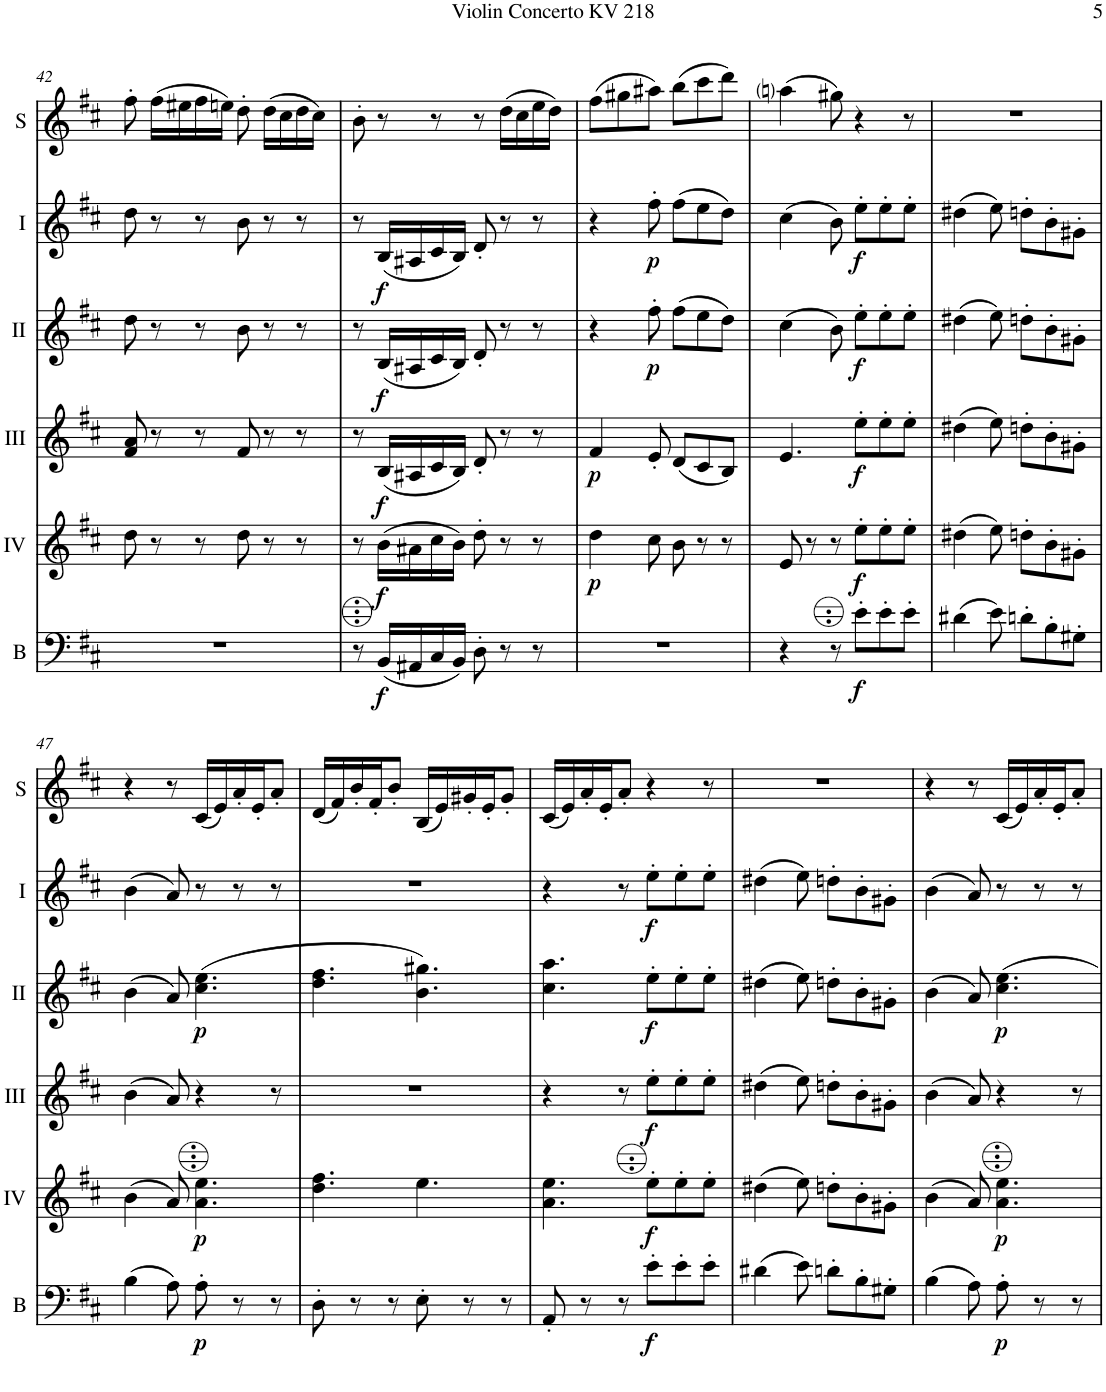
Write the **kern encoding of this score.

**kern	**dynam	**kern	**dynam	**kern	**dynam	**kern	**dynam	**kern	**dynam	**kern
*part6	*part6	*part5	*part5	*part4	*part4	*part3	*part3	*part2	*part2	*part1
*staff6	*staff6	*staff5	*staff5	*staff4	*staff4	*staff3	*staff3	*staff2	*staff2	*staff1
*I"Bass	*	*I"Acc. 4	*	*I"Acc. 3	*	*I"Acc. 2	*	*I"Acc. 1	*	*I"Solo
*I'B	*	*	*	*	*	*	*	*	*	*I'S
!!LO:PB:g=z
*clefF4	*	*clefG2	*	*clefG2	*	*clefG2	*	*clefG2	*	*clefG2
*Trd7c12	*	*Trd7c12	*	*	*	*	*	*	*	*
*k[f#c#]	*	*k[f#c#]	*	*k[f#c#]	*	*k[f#c#]	*	*k[f#c#]	*	*k[f#c#]
*M6/8	*	*M6/8	*	*M6/8	*	*M6/8	*	*M6/8	*	*M6/8
=42	=42	=42	=42	=42	=42	=42	=42	=42	=42	=42
2.r	.	8dd\	.	8f#/ 8a/	.	8dd\	.	8dd\	.	8ff#'\
.	.	8r	.	8r	.	8r	.	8r	.	(16ff#\LL
.	.	.	.	.	.	.	.	.	.	16ee#X\
.	.	8r	.	8r	.	8r	.	8r	.	16ff#\
.	.	.	.	.	.	.	.	.	.	16een\JJ)
.	.	8dd\	.	8f#/	.	8b\	.	8b\	.	8dd'\
.	.	8r	.	8r	.	8r	.	8r	.	(16dd\LL
.	.	.	.	.	.	.	.	.	.	16cc#\
.	.	8r	.	8r	.	8r	.	8r	.	16dd\
.	.	.	.	.	.	.	.	.	.	16cc#\JJ)
=43	=43	=43	=43	=43	=43	=43	=43	=43	=43	=43
8r	.	8r	.	8r	.	8r	.	8r	.	8b'\
!	!LO:DY:b	!	!LO:DY:b	!	!LO:DY:b	!	!LO:DY:b	!	!LO:DY:b	!
(16BB/LL	f	(16b\LL	f	(16B/LL	f	(16B/LL	f	(16B/LL	f	8r
16AA#X/	.	16a#X\	.	16A#X/	.	16A#X/	.	16A#X/	.	.
16C#/	.	16cc#\	.	16c#/	.	16c#/	.	16c#/	.	8r
16BB/JJ)	.	16b\JJ)	.	16B/JJ)	.	16B/JJ)	.	16B/JJ)	.	.
8D'\	.	8dd'\	.	8d'/	.	8d'/	.	8d'/	.	8r
8r	.	8r	.	8r	.	8r	.	8r	.	(16dd\LL
.	.	.	.	.	.	.	.	.	.	16cc#\
8r	.	8r	.	8r	.	8r	.	8r	.	16ee\
.	.	.	.	.	.	.	.	.	.	16dd\JJ)
=44	=44	=44	=44	=44	=44	=44	=44	=44	=44	=44
!	!	!	!LO:DY:b	!	!LO:DY:b	!	!	!	!	!
2.r	.	4dd\	p	4f#/	p	4r	.	4r	.	(8ff#\L
.	.	.	.	.	.	.	.	.	.	8gg#X\
!	!	!	!	!	!	!	!LO:DY:b	!	!LO:DY:b	!
.	.	8cc#\	.	8e'/	.	8ff#'\	p	8ff#'\	p	8aa#X\J)
.	.	8b\	.	(8d/L	.	(8ff#\L	.	(8ff#\L	.	(8bb\L
.	.	8r	.	8c#/	.	8ee\	.	8ee\	.	8ccc#\
.	.	8r	.	8B/J)	.	8dd\J)	.	8dd\J)	.	8ddd\J)
=45	=45	=45	=45	=45	=45	=45	=45	=45	=45	=45
4r	.	8e/	.	4.e/	.	(4cc#\	.	(4cc#\	.	(4aani\
.	.	8r	.	.	.	.	.	.	.	.
8r	.	8r	.	.	.	8b\)	.	8b\)	.	8gg#X\)
!	!LO:DY:b	!	!LO:DY:b	!	!LO:DY:b	!	!LO:DY:b	!	!LO:DY:b	!
8e'\L	f	8ee'\L	f	8ee'\L	f	8ee'\L	f	8ee'\L	f	4r
8e'\	.	8ee'\	.	8ee'\	.	8ee'\	.	8ee'\	.	.
8e'\J	.	8ee'\J	.	8ee'\J	.	8ee'\J	.	8ee'\J	.	8r
=46	=46	=46	=46	=46	=46	=46	=46	=46	=46	=46
(4d#X\	.	(4dd#X\	.	(4dd#X\	.	(4dd#X\	.	(4dd#X\	.	2.r
8e\)	.	8ee\)	.	8ee\)	.	8ee\)	.	8ee\)	.	.
8dn'\L	.	8ddn'\L	.	8ddn'\L	.	8ddn'\L	.	8ddn'\L	.	.
8B'\	.	8b'\	.	8b'\	.	8b'\	.	8b'\	.	.
8G#X'\J	.	8g#X'\J	.	8g#X'\J	.	8g#X'\J	.	8g#X'\J	.	.
!!LO:LB:g=z
=47	=47	=47	=47	=47	=47	=47	=47	=47	=47	=47
(4B\	.	(4b\	.	(4b\	.	(4b\	.	(4b\	.	4r
8A\)	.	8a/)	.	8a/)	.	8a/)	.	8a/)	.	8r
!	!LO:DY:b	!	!LO:DY:b	!	!	!	!LO:DY:b	!	!	!
8A'\	p	4.a\ 4.ee\	p	4r	.	(4.cc#\ 4.ee\	p	8r	.	(16c#/LL
.	.	.	.	.	.	.	.	.	.	16e/)
8r	.	.	.	.	.	.	.	8r	.	16a'/
.	.	.	.	.	.	.	.	.	.	16e'/J
8r	.	.	.	8r	.	.	.	8r	.	8a'/J
=48	=48	=48	=48	=48	=48	=48	=48	=48	=48	=48
8D'\	.	4.dd\ 4.ff#\	.	2.r	.	4.dd\ 4.ff#\	.	2.r	.	(16d/LL
.	.	.	.	.	.	.	.	.	.	16f#/)
8r	.	.	.	.	.	.	.	.	.	16b'/
.	.	.	.	.	.	.	.	.	.	16f#'/J
8r	.	.	.	.	.	.	.	.	.	8b'/J
8E'\	.	4.ee\	.	.	.	4.b\ 4.gg#X\)	.	.	.	(16B/LL
.	.	.	.	.	.	.	.	.	.	16e/)
8r	.	.	.	.	.	.	.	.	.	16g#X'/
.	.	.	.	.	.	.	.	.	.	16e'/J
8r	.	.	.	.	.	.	.	.	.	8g#'/J
=49	=49	=49	=49	=49	=49	=49	=49	=49	=49	=49
8AA'/	.	4.a\ 4.ee\	.	4r	.	4.cc#\ 4.aa\	.	4r	.	(16c#/LL
.	.	.	.	.	.	.	.	.	.	16e/)
8r	.	.	.	.	.	.	.	.	.	16a'/
.	.	.	.	.	.	.	.	.	.	16e'/J
8r	.	.	.	8r	.	.	.	8r	.	8a'/J
!	!LO:DY:b	!	!LO:DY:b	!	!LO:DY:b	!	!LO:DY:b	!	!LO:DY:b	!
8e'\L	f	8ee'\L	f	8ee'\L	f	8ee'\L	f	8ee'\L	f	4r
8e'\	.	8ee'\	.	8ee'\	.	8ee'\	.	8ee'\	.	.
8e'\J	.	8ee'\J	.	8ee'\J	.	8ee'\J	.	8ee'\J	.	8r
=50	=50	=50	=50	=50	=50	=50	=50	=50	=50	=50
(4d#X\	.	(4dd#X\	.	(4dd#X\	.	(4dd#X\	.	(4dd#X\	.	2.r
8e\)	.	8ee\)	.	8ee\)	.	8ee\)	.	8ee\)	.	.
8dn'\L	.	8ddn'\L	.	8ddn'\L	.	8ddn'\L	.	8ddn'\L	.	.
8B'\	.	8b'\	.	8b'\	.	8b'\	.	8b'\	.	.
8G#X'\J	.	8g#X'\J	.	8g#X'\J	.	8g#X'\J	.	8g#X'\J	.	.
=51	=51	=51	=51	=51	=51	=51	=51	=51	=51	=51
(4B\	.	(4b\	.	(4b\	.	(4b\	.	(4b\	.	4r
8A\)	.	8a/)	.	8a/)	.	8a/)	.	8a/)	.	8r
!	!LO:DY:b	!	!LO:DY:b	!	!	!	!LO:DY:b	!	!	!
8A'\	p	4.a\ 4.ee\	p	4r	.	4.cc#\ 4.ee\	p	8r	.	(16c#/LL
.	.	.	.	.	.	.	.	.	.	16e/)
8r	.	.	.	.	.	.	.	8r	.	16a'/
.	.	.	.	.	.	.	.	.	.	16e'/J
8r	.	.	.	8r	.	.	.	8r	.	8a'/J
=	=	=	=	=	=	=	=	=	=	=
*-	*-	*-	*-	*-	*-	*-	*-	*-	*-	*-
